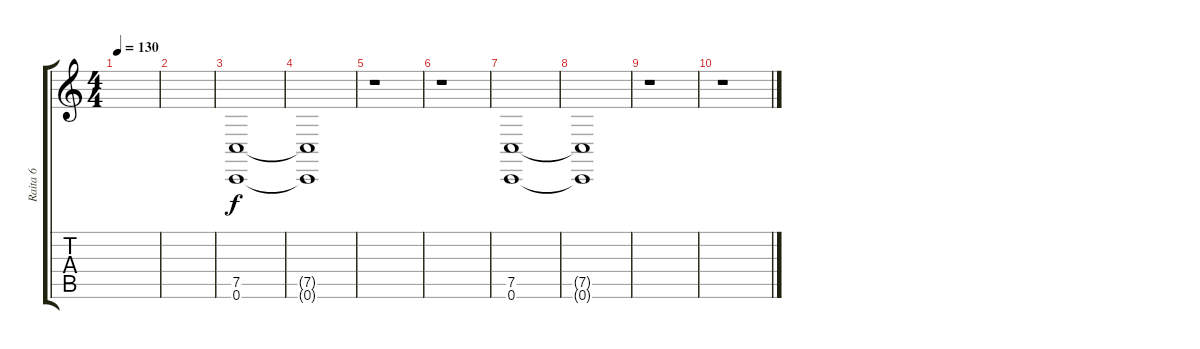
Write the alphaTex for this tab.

\track ("Raita 6" "Raita 6") {instrument frenchhorn}
\staff {score tabs}
\tuning (C4 G3 Eb3 Bb2 F2 C2) {hide}
\ts (4 4)
\tempo 130
\clef g2
\ks c
|
|
(7.5 0.6).1 |
(7.5{t} 0.6{t}).1 |
r.1 |
r.1 |
(7.5 0.6).1 |
(7.5{t} 0.6{t}).1 |
r.1 |
r.1
